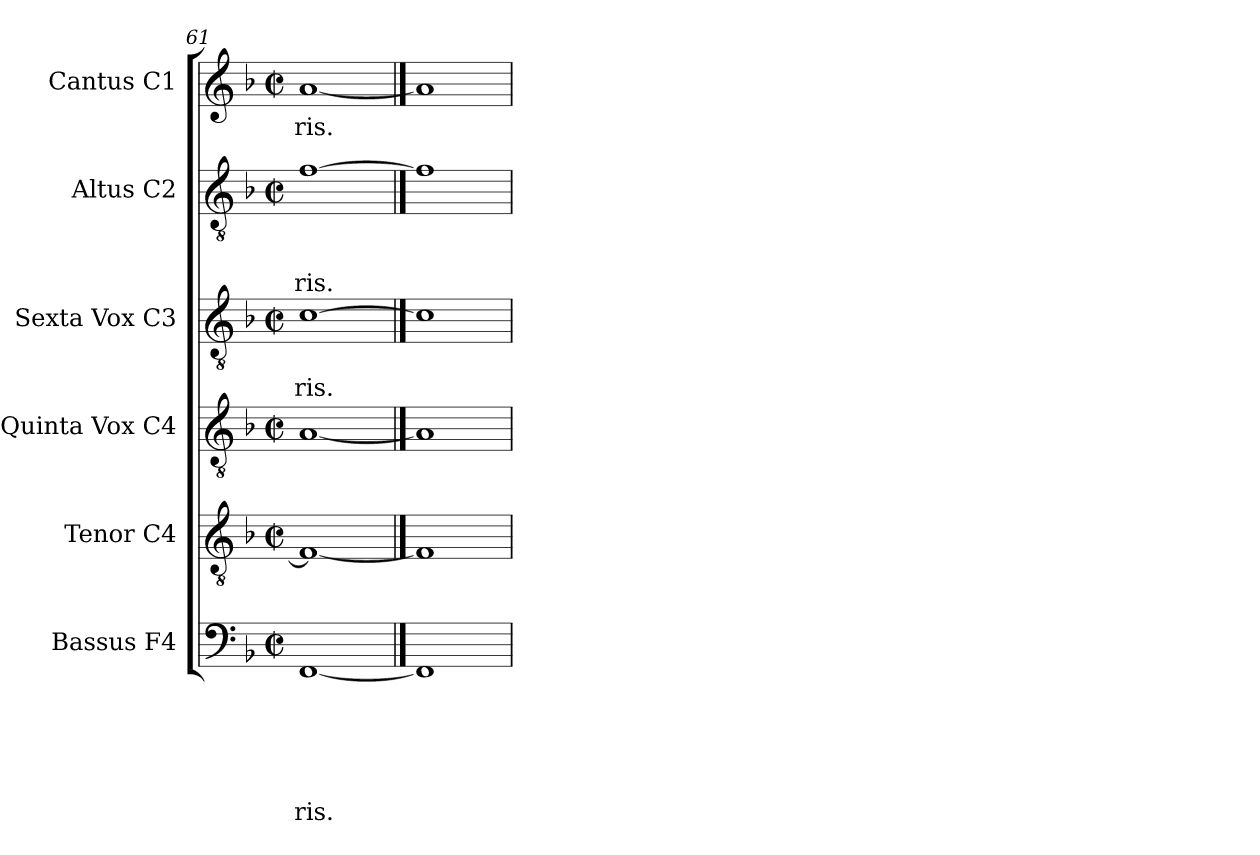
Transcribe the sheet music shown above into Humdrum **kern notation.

**kern	**text	**text	**text	**text	**text	**text	**kern	**kern	**kern	**text	**text	**kern	**text	**text	**text	**kern	**text
*part6	*part6	*part6	*part6	*part6	*part6	*part6	*part5	*part4	*part3	*part3	*part3	*part2	*part2	*part2	*part2	*part1	*part1
*staff6	*staff6	*staff6	*staff6	*staff6	*staff6	*staff6	*staff5	*staff4	*staff3	*staff3	*staff3	*staff2	*staff2	*staff2	*staff2	*staff1	*staff1
*I"Bassus F4	*	*	*	*	*	*	*I"Tenor C4	*I"Quinta Vox C4	*I"Sexta Vox C3	*	*	*I"Altus C2	*	*	*	*I"Cantus C1	*
*I'B	*	*	*	*	*	*	*I'T	*	*	*	*	*I'A	*	*	*	*I'C	*
*clefF4	*	*	*	*	*	*	*clefGv2	*clefGv2	*clefGv2	*	*	*clefGv2	*	*	*	*clefG2	*
*k[b-]	*	*	*	*	*	*	*k[b-]	*k[b-]	*k[b-]	*	*	*k[b-]	*	*	*	*k[b-]	*
*F:	*	*	*	*	*	*	*F:	*F:	*F:	*	*	*F:	*	*	*	*F:	*
*M2/2	*	*	*	*	*	*	*M2/2	*M2/2	*M2/2	*	*	*M2/2	*	*	*	*M2/2	*
*met(c|)	*	*	*	*	*	*	*met(c|)	*met(c|)	*met(c|)	*	*	*met(c|)	*	*	*	*met(c|)	*
=61	=61	=61	=61	=61	=61	=61	=61	=61	=61	=61	=61	=61	=61	=61	=61	=61	=61
!	!	!	!	!	!	!LO:LY:b	!	!	!	!	!LO:LY:b	!	!	!	!LO:LY:b	!	!LO:LY:b
[1FF	.	.	.	.	.	-ris.	1F_	[1A	[1c	.	-ris.	[1f	.	.	-ris.	[1a	-ris.
==62	==62	==62	==62	==62	==62	==62	==62	==62	==62	==62	==62	==62	==62	==62	==62	==62	==62
1FF]	.	.	.	.	.	.	1F]	1A]	1c]	.	.	1f]	.	.	.	1a]	.
=	=	=	=	=	=	=	=	=	=	=	=	=	=	=	=	=	=
*-	*-	*-	*-	*-	*-	*-	*-	*-	*-	*-	*-	*-	*-	*-	*-	*-	*-
